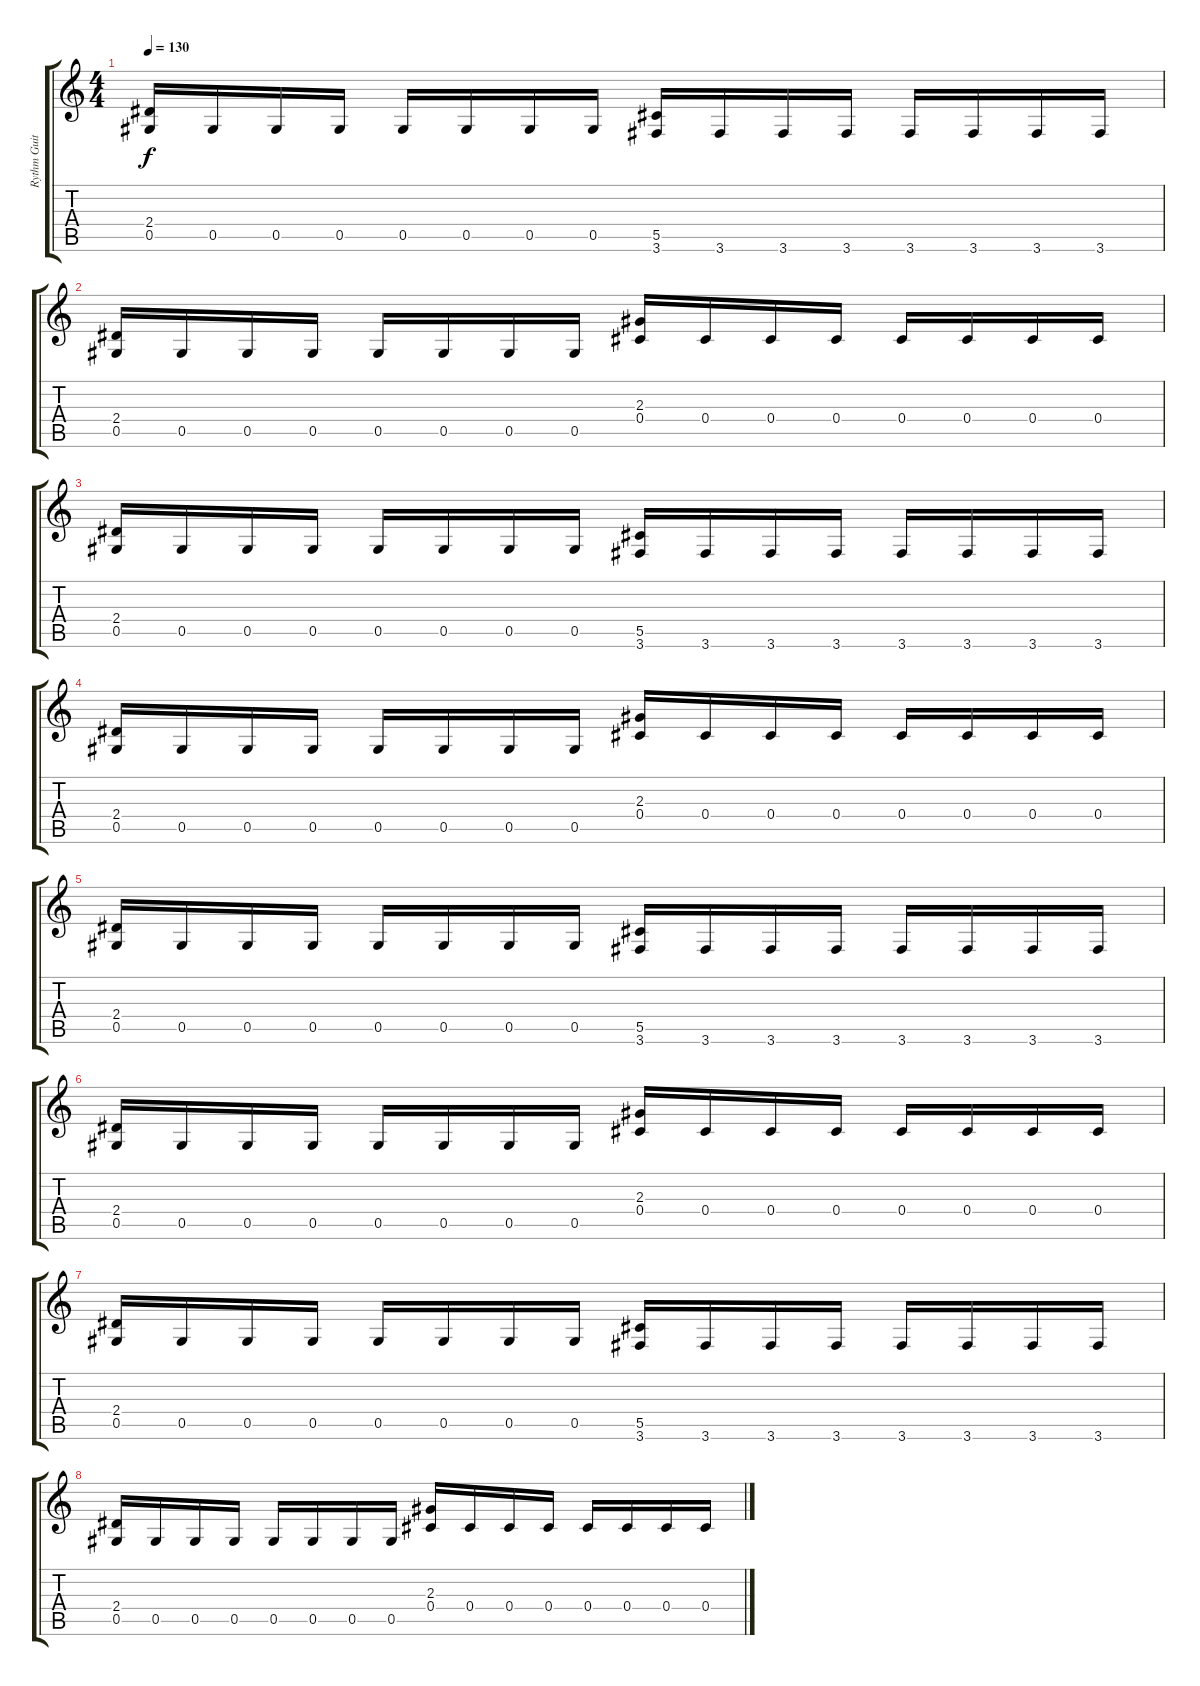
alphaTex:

\track ("Rythm Guitar" "Rythm Guit") {instrument distortionguitar}
\staff {score tabs}
\tuning (Eb4 Bb3 Gb3 Db3 Ab2 Eb2) {hide}
\ts (4 4)
\tempo 130
\clef g2
\ks c
(2.4 0.5).16{dy f} 0.5.16 0.5.16 0.5.16 0.5.16 0.5.16 0.5.16 0.5.16 (5.5 3.6).16 3.6.16 3.6.16 3.6.16 3.6.16 3.6.16 3.6.16 3.6.16 |
(2.4 0.5).16 0.5.16 0.5.16 0.5.16 0.5.16 0.5.16 0.5.16 0.5.16 (2.3 0.4).16 0.4.16 0.4.16 0.4.16 0.4.16 0.4.16 0.4.16 0.4.16 |
(2.4 0.5).16 0.5.16 0.5.16 0.5.16 0.5.16 0.5.16 0.5.16 0.5.16 (5.5 3.6).16 3.6.16 3.6.16 3.6.16 3.6.16 3.6.16 3.6.16 3.6.16 |
(2.4 0.5).16 0.5.16 0.5.16 0.5.16 0.5.16 0.5.16 0.5.16 0.5.16 (2.3 0.4).16 0.4.16 0.4.16 0.4.16 0.4.16 0.4.16 0.4.16 0.4.16 |
(2.4 0.5).16 0.5.16 0.5.16 0.5.16 0.5.16 0.5.16 0.5.16 0.5.16 (5.5 3.6).16 3.6.16 3.6.16 3.6.16 3.6.16 3.6.16 3.6.16 3.6.16 |
(2.4 0.5).16 0.5.16 0.5.16 0.5.16 0.5.16 0.5.16 0.5.16 0.5.16 (2.3 0.4).16 0.4.16 0.4.16 0.4.16 0.4.16 0.4.16 0.4.16 0.4.16 |
(2.4 0.5).16 0.5.16 0.5.16 0.5.16 0.5.16 0.5.16 0.5.16 0.5.16 (5.5 3.6).16 3.6.16 3.6.16 3.6.16 3.6.16 3.6.16 3.6.16 3.6.16 |
(2.4 0.5).16 0.5.16 0.5.16 0.5.16 0.5.16 0.5.16 0.5.16 0.5.16 (2.3 0.4).16 0.4.16 0.4.16 0.4.16 0.4.16 0.4.16 0.4.16 0.4.16
